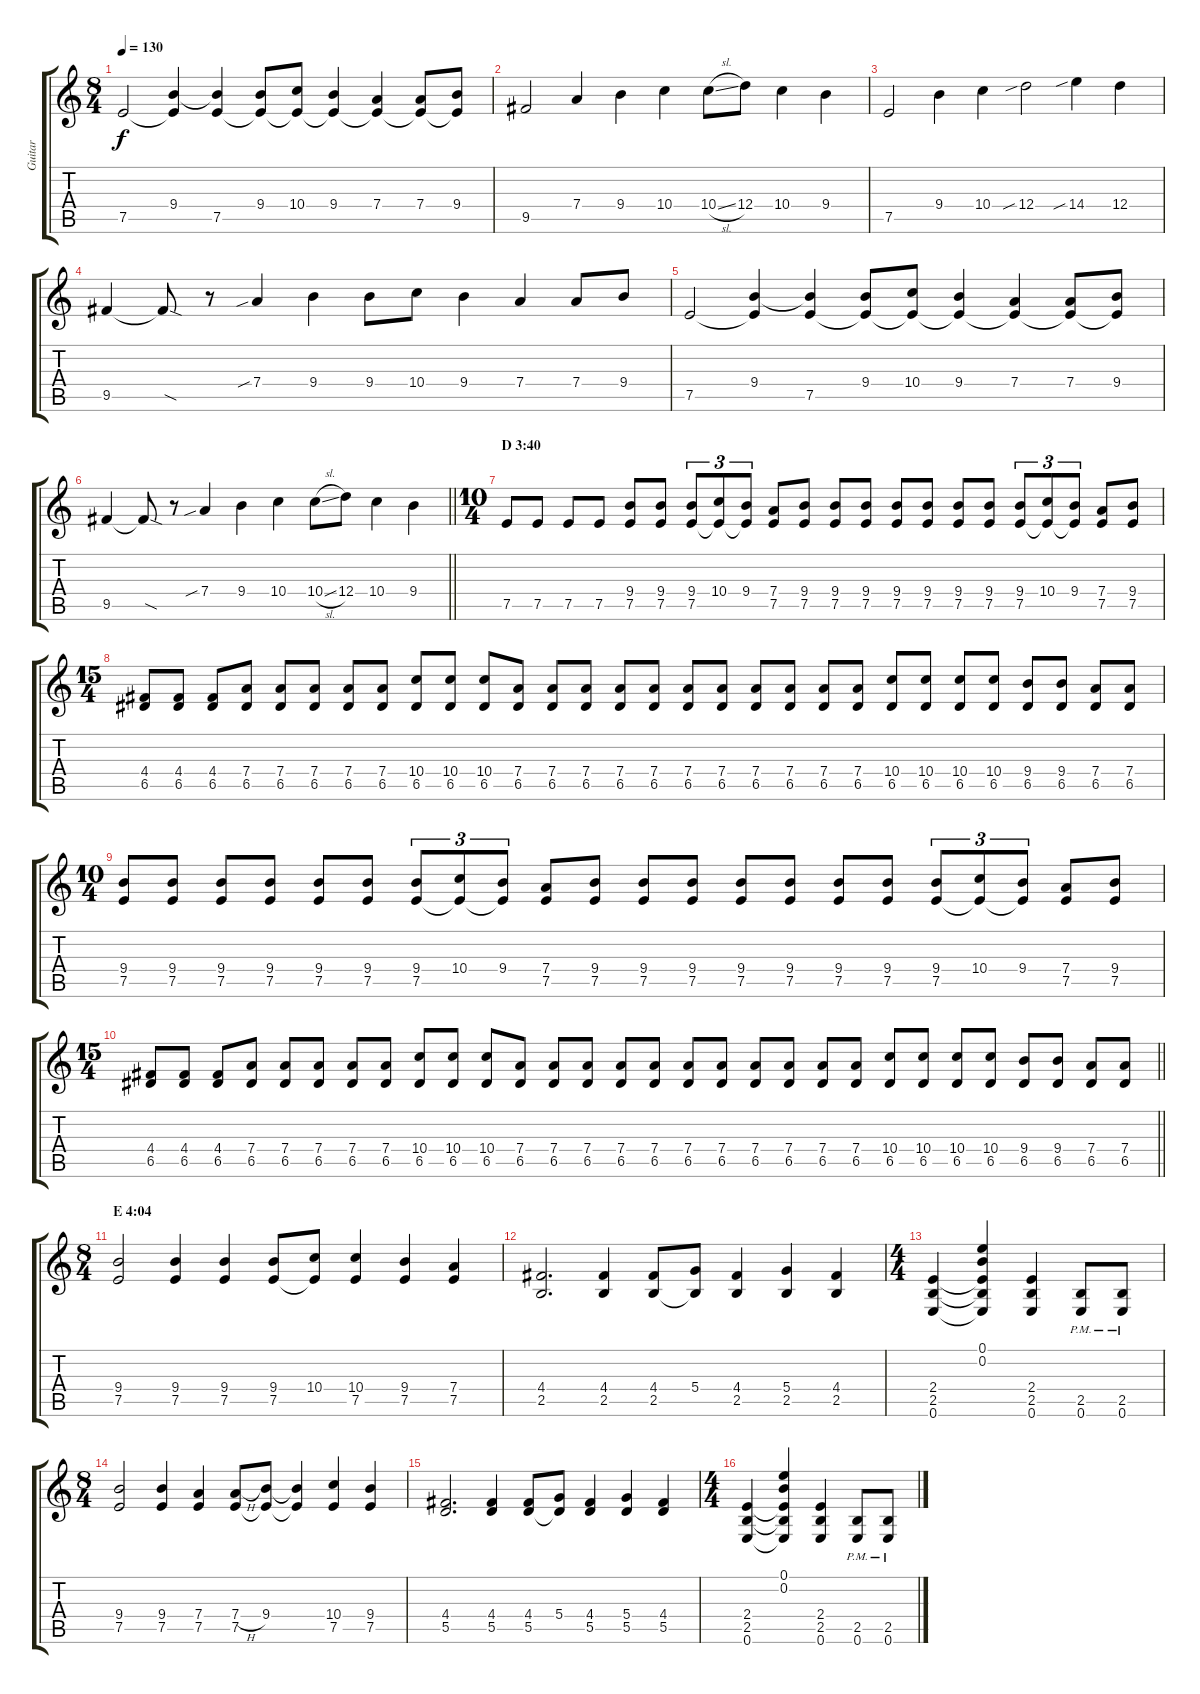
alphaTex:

\track ("Guitar" "Guitar") {instrument distortionguitar}
\staff {score tabs}
\tuning (E4 B3 G3 D3 A2 E2) {hide}
\ts (8 4)
\tempo 130
\clef g2
\ks c
7.5.2{dy f} (9.4 7.5{t}).4 (9.4{t} 7.5).4 (9.4 7.5{t}).8 (10.4 7.5{t}).8 (9.4 7.5{t}).4 (7.4 7.5{t}).4 (7.4 7.5{t}).8 (9.4 7.5{t}).8 |
9.5.2 7.4.4 9.4.4 10.4.4 10.4{sl}.8 12.4.8 10.4.4 9.4.4 |
7.5.2 9.4.4 10.4.4 12.4{sib}.2 14.4{sib}.4 12.4.4 |
9.5.4 9.5{sod t}.8 r.8 7.4{sib}.4 9.4.4 9.4.8 10.4.8 9.4.4 7.4.4 7.4.8 9.4.8 |
7.5.2 (9.4 7.5{t}).4 (9.4{t} 7.5).4 (9.4 7.5{t}).8 (10.4 7.5{t}).8 (9.4 7.5{t}).4 (7.4 7.5{t}).4 (7.4 7.5{t}).8 (9.4 7.5{t}).8 |
\barLineRight lightlight
9.5.4 9.5{sod t}.8 r.8 7.4{sib}.4 9.4.4 10.4.4 10.4{sl}.8 12.4.8 10.4.4 9.4.4 |
\ts (10 4)
\section ("" "D 3:40")
7.5.8 7.5.8 7.5.8 7.5.8 (9.4 7.5).8 (9.4 7.5).8 (9.4 7.5).8{tu (3 2)} (10.4 7.5{t}).8{tu (3 2)} (9.4 7.5{t}).8{tu (3 2)} (7.4 7.5).8 (9.4 7.5).8 (9.4 7.5).8 (9.4 7.5).8 (9.4 7.5).8 (9.4 7.5).8 (9.4 7.5).8 (9.4 7.5).8 (9.4 7.5).8{tu (3 2)} (10.4 7.5{t}).8{tu (3 2)} (9.4 7.5{t}).8{tu (3 2)} (7.4 7.5).8 (9.4 7.5).8 |
\ts (15 4)
(4.4 6.5).8 (4.4 6.5).8 (4.4 6.5).8 (7.4 6.5).8 (7.4 6.5).8 (7.4 6.5).8 (7.4 6.5).8 (7.4 6.5).8 (10.4 6.5).8 (10.4 6.5).8 (10.4 6.5).8 (7.4 6.5).8 (7.4 6.5).8 (7.4 6.5).8 (7.4 6.5).8 (7.4 6.5).8 (7.4 6.5).8 (7.4 6.5).8 (7.4 6.5).8 (7.4 6.5).8 (7.4 6.5).8 (7.4 6.5).8 (10.4 6.5).8 (10.4 6.5).8 (10.4 6.5).8 (10.4 6.5).8 (9.4 6.5).8 (9.4 6.5).8 (7.4 6.5).8 (7.4 6.5).8 |
\ts (10 4)
(9.4 7.5).8 (9.4 7.5).8 (9.4 7.5).8 (9.4 7.5).8 (9.4 7.5).8 (9.4 7.5).8 (9.4 7.5).8{tu (3 2)} (10.4 7.5{t}).8{tu (3 2)} (9.4 7.5{t}).8{tu (3 2)} (7.4 7.5).8 (9.4 7.5).8 (9.4 7.5).8 (9.4 7.5).8 (9.4 7.5).8 (9.4 7.5).8 (9.4 7.5).8 (9.4 7.5).8 (9.4 7.5).8{tu (3 2)} (10.4 7.5{t}).8{tu (3 2)} (9.4 7.5{t}).8{tu (3 2)} (7.4 7.5).8 (9.4 7.5).8 |
\ts (15 4)
\barLineRight lightlight
(4.4 6.5).8 (4.4 6.5).8 (4.4 6.5).8 (7.4 6.5).8 (7.4 6.5).8 (7.4 6.5).8 (7.4 6.5).8 (7.4 6.5).8 (10.4 6.5).8 (10.4 6.5).8 (10.4 6.5).8 (7.4 6.5).8 (7.4 6.5).8 (7.4 6.5).8 (7.4 6.5).8 (7.4 6.5).8 (7.4 6.5).8 (7.4 6.5).8 (7.4 6.5).8 (7.4 6.5).8 (7.4 6.5).8 (7.4 6.5).8 (10.4 6.5).8 (10.4 6.5).8 (10.4 6.5).8 (10.4 6.5).8 (9.4 6.5).8 (9.4 6.5).8 (7.4 6.5).8 (7.4 6.5).8 |
\ts (8 4)
\section ("" "E 4:04")
(9.4 7.5).2 (9.4 7.5).4 (9.4 7.5).4 (9.4 7.5).8 (10.4 7.5{t}).8 (10.4 7.5).4 (9.4 7.5).4 (7.4 7.5).4 |
(4.4 2.5).2{d} (4.4 2.5).4 (4.4 2.5).8 (5.4 2.5{t}).8 (4.4 2.5).4 (5.4 2.5).4 (4.4 2.5).4 |
\ts (4 4)
(2.4 2.5 0.6).4 (0.1 0.2 2.4{t} 2.5{t} 0.6{t}).4 (2.4 2.5 0.6).4 (2.5{pm} 0.6{pm}).8 (2.5{pm} 0.6{pm}).8 |
\ts (8 4)
(9.4 7.5).2 (9.4 7.5).4 (7.4 7.5).4 (7.4{h} 7.5).8 (9.4 7.5{t}).8 (9.4{t} 7.5{t}).4 (10.4 7.5).4 (9.4 7.5).4 |
(4.4 5.5).2{d} (4.4 5.5).4 (4.4 5.5).8 (5.4 5.5{t}).8 (4.4 5.5).4 (5.4 5.5).4 (4.4 5.5).4 |
\ts (4 4)
(2.4 2.5 0.6).4 (0.1 0.2 2.4{t} 2.5{t} 0.6{t}).4 (2.4 2.5 0.6).4 (2.5{pm} 0.6{pm}).8 (2.5{pm} 0.6{pm}).8
